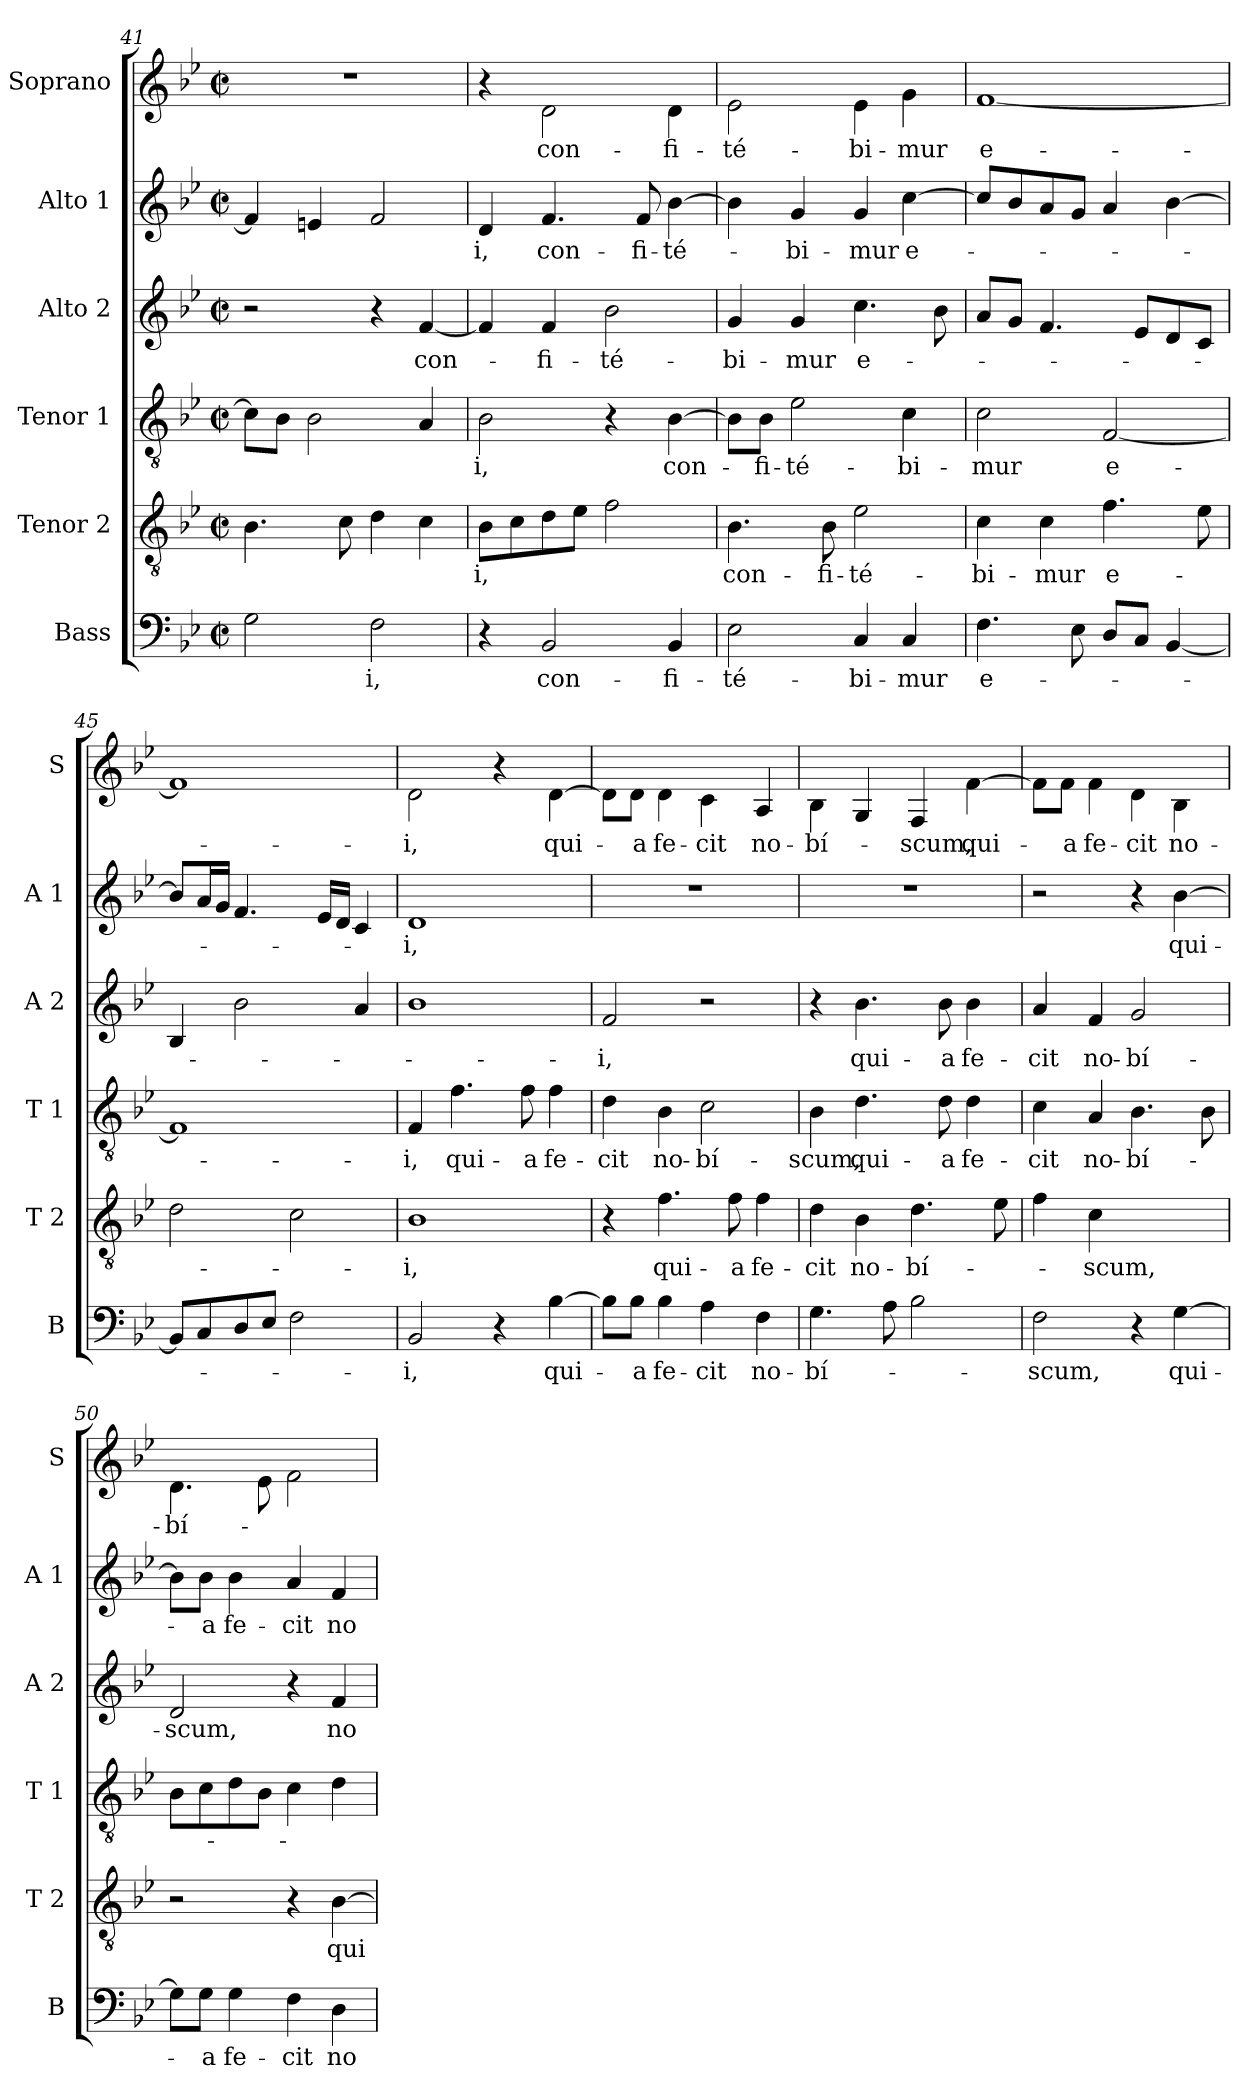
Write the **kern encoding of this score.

**kern	**text	**kern	**text	**kern	**text	**kern	**text	**kern	**text	**kern	**text
*part6	*part6	*part5	*part5	*part4	*part4	*part3	*part3	*part2	*part2	*part1	*part1
*staff6	*staff6	*staff5	*staff5	*staff4	*staff4	*staff3	*staff3	*staff2	*staff2	*staff1	*staff1
*I"Bass	*	*I"Tenor 2	*	*I"Tenor 1	*	*I"Alto 2	*	*I"Alto 1	*	*I"Soprano	*
*I'B	*	*I'T 2	*	*I'T 1	*	*I'A 2	*	*I'A 1	*	*I'S	*
*clefF4	*	*clefGv2	*	*clefGv2	*	*clefG2	*	*clefG2	*	*clefG2	*
*	*	*	*	*	*	*	*	*	*	*ITrd-7c-12	*
*k[b-e-]	*	*k[b-e-]	*	*k[b-e-]	*	*k[b-e-]	*	*k[b-e-]	*	*k[b-e-]	*
*B-:	*	*B-:	*	*B-:	*	*B-:	*	*B-:	*	*B-:	*
*M2/2	*	*M2/2	*	*M2/2	*	*M2/2	*	*M2/2	*	*M2/2	*
*met(c|)	*	*met(c|)	*	*met(c|)	*	*met(c|)	*	*met(c|)	*	*met(c|)	*
=41	=41	=41	=41	=41	=41	=41	=41	=41	=41	=41	=41
2G\	.	4.B-\	.	8c\L]	.	2r	.	4f/]	.	1r	.
.	.	.	.	8B-\J	.	.	.	.	.	.	.
.	.	.	.	2B-\	.	.	.	4en/	.	.	.
.	.	8c\	.	.	.	.	.	.	.	.	.
2F\	-i,	4d\	.	.	.	4r	.	2f/	.	.	.
.	.	4c\	.	4A/	.	[4f/	con-	.	.	.	.
!!LO:PB:g=z
=42	=42	=42	=42	=42	=42	=42	=42	=42	=42	=42	=42
4r	.	8B-\L	-i,	2B-\	-i,	4f/]	.	4d/	-i,	4r	.
.	.	8c\	.	.	.	.	.	.	.	.	.
2BB-/	con-	8d\	.	.	.	4f/	-fi-	4.f/	con-	2dd\	con-
.	.	8e-\J	.	.	.	.	.	.	.	.	.
.	.	2f\	.	4r	.	2b-\	-té-	.	.	.	.
.	.	.	.	.	.	.	.	8f/	-fi-	.	.
4BB-/	-fi-	.	.	[4B-\	con-	.	.	[4b-\	-té-	4dd\	-fi-
=43	=43	=43	=43	=43	=43	=43	=43	=43	=43	=43	=43
2E-\	-té-	4.B-\	con-	8B-\L]	.	4g/	-bi-	4b-\]	.	2ee-\	-té-
.	.	.	.	8B-\J	-fi-	.	.	.	.	.	.
.	.	.	.	2e-\	-té-	4g/	-mur	4g/	-bi-	.	.
.	.	8B-\	-fi-	.	.	.	.	.	.	.	.
4C/	-bi-	2e-\	-té-	.	.	4.cc\	e-	4g/	-mur	4ee-\	-bi-
4C/	-mur	.	.	4c\	-bi-	.	.	[4cc\	e-	4gg\	-mur
.	.	.	.	.	.	8b-\	.	.	.	.	.
=44	=44	=44	=44	=44	=44	=44	=44	=44	=44	=44	=44
4.F\	e-	4c\	-bi-	2c\	-mur	8a/L	.	8cc/L]	.	[1ff	e-
.	.	.	.	.	.	8g/J	.	8b-/	.	.	.
.	.	4c\	-mur	.	.	4.f/	.	8a/	.	.	.
8E-\	.	.	.	.	.	.	.	8g/J	.	.	.
8D/L	.	4.f\	e-	[2F/	e-	.	.	4a/	.	.	.
8C/J	.	.	.	.	.	8e-/L	.	.	.	.	.
[4BB-/	.	.	.	.	.	8d/	.	[4b-\	.	.	.
.	.	8e-\	.	.	.	8c/J	.	.	.	.	.
=45	=45	=45	=45	=45	=45	=45	=45	=45	=45	=45	=45
8BB-/L]	.	2d\	.	1F]	.	4B-/	.	8b-/L]	.	1ff]	.
8C/	.	.	.	.	.	.	.	16a/L	.	.	.
.	.	.	.	.	.	.	.	16g/JJ	.	.	.
8D/	.	.	.	.	.	2b-\	.	4.f/	.	.	.
8E-/J	.	.	.	.	.	.	.	.	.	.	.
2F\	.	2c\	.	.	.	.	.	.	.	.	.
.	.	.	.	.	.	.	.	16e-/LL	.	.	.
.	.	.	.	.	.	.	.	16d/JJ	.	.	.
.	.	.	.	.	.	4a/	.	4c/	.	.	.
!!LO:LB:g=z
=46	=46	=46	=46	=46	=46	=46	=46	=46	=46	=46	=46
2BB-/	-i,	1B-	-i,	4F/	-i,	1b-	.	1d	-i,	2dd\	-i,
.	.	.	.	4.f\	qui-	.	.	.	.	.	.
4r	.	.	.	.	.	.	.	.	.	4r	.
.	.	.	.	8f\	-a	.	.	.	.	.	.
[4B-\	qui-	.	.	4f\	fe-	.	.	.	.	[4dd\	qui-
=47	=47	=47	=47	=47	=47	=47	=47	=47	=47	=47	=47
8B-\L]	.	4r	.	4d\	-cit	2f/	-i,	1r	.	8dd\L]	.
8B-\J	-a	.	.	.	.	.	.	.	.	8dd\J	-a
4B-\	fe-	4.f\	qui-	4B-\	no-	.	.	.	.	4dd\	fe-
4A\	-cit	.	.	2c\	-bí-	2r	.	.	.	4cc\	-cit
.	.	8f\	-a	.	.	.	.	.	.	.	.
4F\	no-	4f\	fe-	.	.	.	.	.	.	4a/	no-
=48	=48	=48	=48	=48	=48	=48	=48	=48	=48	=48	=48
4.G\	-bí-	4d\	-cit	4B-\	-scum,	4r	.	1r	.	4b-\	-bí-
.	.	4B-\	no-	4.d\	qui-	4.b-\	qui-	.	.	4g/	.
8A\	.	.	.	.	.	.	.	.	.	.	.
2B-\	.	4.d\	-bí-	.	.	.	.	.	.	4f/	-scum,
.	.	.	.	8d\	-a	8b-\	-a	.	.	.	.
.	.	.	.	4d\	fe-	4b-\	fe-	.	.	[4ff\	qui-
.	.	8e-\	.	.	.	.	.	.	.	.	.
=49	=49	=49	=49	=49	=49	=49	=49	=49	=49	=49	=49
2F\	-scum,	4f\	.	4c\	-cit	4a/	-cit	2r	.	8ff\L]	.
.	.	.	.	.	.	.	.	.	.	8ff\J	-a
.	.	4c\	-scum,	4A/	no-	4f/	no-	.	.	4ff\	fe-
4r	.	2ryy	.	4.B-\	-bí-	2g/	-bí-	4r	.	4dd\	-cit
[4G\	qui-	.	.	.	.	.	.	[4b-\	qui-	4b-\	no-
.	.	.	.	8B-\	.	.	.	.	.	.	.
!!LO:PB:g=z
=50	=50	=50	=50	=50	=50	=50	=50	=50	=50	=50	=50
8G\L]	.	2r	.	8B-\L	.	2d/	-scum,	8b-\L]	.	4.dd\	-bí-
8G\J	-a	.	.	8c\	.	.	.	8b-\J	-a	.	.
4G\	fe-	.	.	8d\	.	.	.	4b-\	fe-	.	.
.	.	.	.	8B-\J	.	.	.	.	.	8ee-\	.
4F\	-cit	4r	.	4c\	.	4r	.	4a/	-cit	2ff\	.
4D\	no-	[4B-\	qui-	4d\	.	4f/	no-	4f/	no-	.	.
=	=	=	=	=	=	=	=	=	=	=	=
*-	*-	*-	*-	*-	*-	*-	*-	*-	*-	*-	*-
